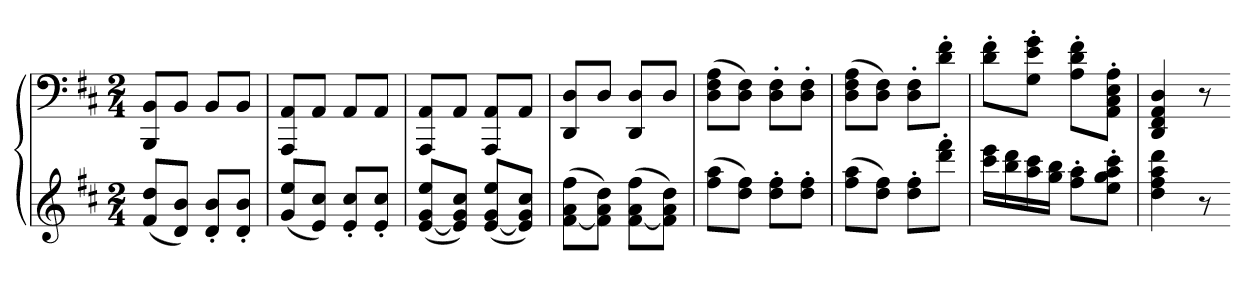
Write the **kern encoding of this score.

**kern	**kern
*part1	*part1
*staff2	*staff1
*clefG2	*clefF4
*k[f#c#]	*k[f#c#]
*D:	*D:
*M2/4	*M2/4
=	=
(8f# 8ddL	8BBB 8BBL
8d 8bJ)	8BBJ
8d' 8b'L	8BBL
8d' 8b'J	8BBJ
=	=
(8g 8eeL	8AAA 8AAL
8e 8cc#J)	8AAJ
8e' 8cc#'L	8AAL
8e' 8cc#'J	8AAJ
=	=
([8e 8g 8eeL	8AAA 8AAL
8e] 8g 8cc#J)	8AAJ
([8e 8g 8eeL	8AAA 8AAL
8e] 8g 8cc#J)	8AAJ
=	=
([8f# 8a 8ff#L	8DD 8DL
8f#] 8a 8ddJ)	8DJ
([8f# 8a 8ff#L	8DD 8DL
8f#] 8a 8ddJ)	8DJ
=	=
(8ff# 8aaL	(8D 8F# 8AL
8dd 8ff#J)	8D 8F#J)
8dd' 8ff#'L	8D' 8F#'L
8dd' 8ff#'J	8D' 8F#'J
=	=
(8ff# 8aaL	(8D 8F# 8AL
8dd 8ff#J)	8D 8F#J)
8dd' 8ff#'L	8D' 8F#'L
8ddd' 8fff#'J	8d' 8f#'J
=	=
16ccc# 16eeeLL	8d' 8f#'L
16bb 16ddd	.
16aa 16ccc#	8G' 8e' 8g'J
16gg 16bbJJ	.
8ff#' 8aa'L	8A' 8d' 8f#'L
8ee' 8gg' 8aa' 8ccc#'J	8AA' 8C#' 8E' 8A'J
=	=
4dd 4ff# 4aa 4ddd	4DD 4FF# 4AA 4D
8r	8r
=-	=-
*-	*-
